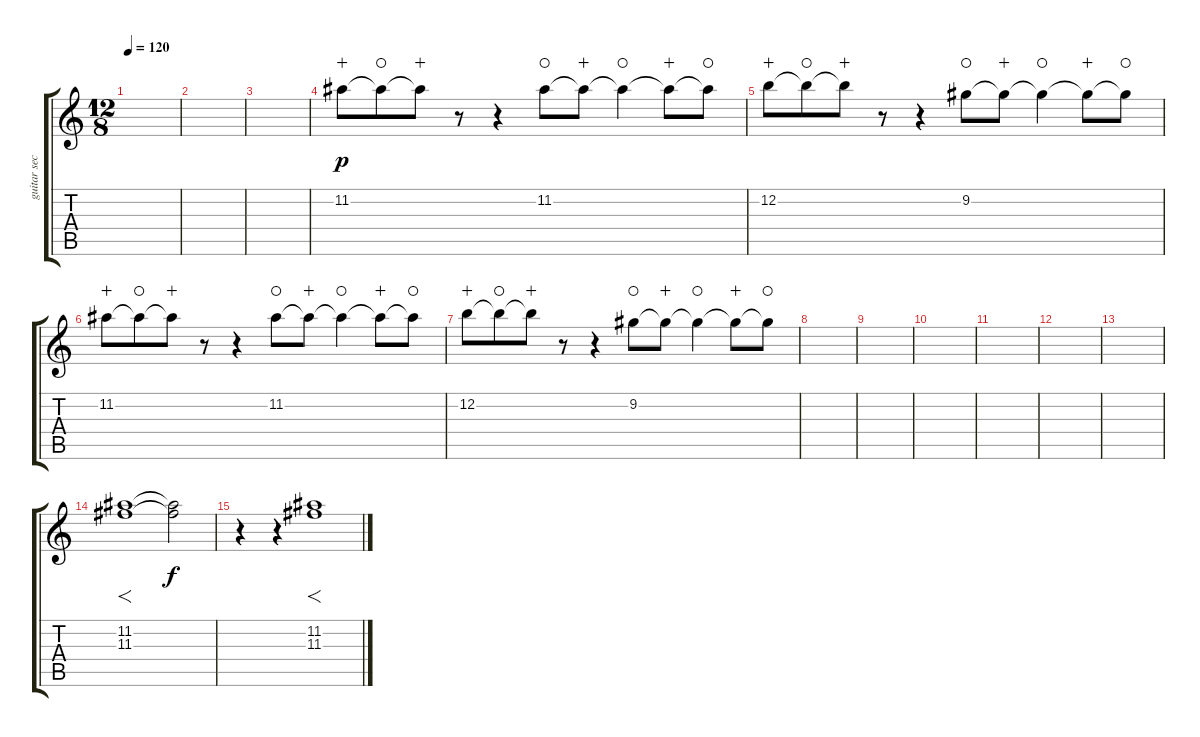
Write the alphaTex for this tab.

\track ("guitar secundairy effects" "guitar sec") {instrument overdrivenguitar}
\staff {score tabs}
\tuning (E4 B3 G3 D3 A2 E2) {hide}
\ts (12 8)
\tempo 120
\clef g2
\ks c
|
|
|
11.2.8{dy p wahc} 11.2{t}.8{waho} 11.2{t}.8{wahc} r.8 r.4 11.2.8{waho} 11.2{t}.8{wahc} 11.2{t}.4{waho} 11.2{t}.8{wahc} 11.2{t}.8{waho} |
12.2.8{wahc} 12.2{t}.8{waho} 12.2{t}.8{wahc} r.8 r.4 9.2.8{waho} 9.2{t}.8{wahc} 9.2{t}.4{waho} 9.2{t}.8{wahc} 9.2{t}.8{waho} |
11.2.8{wahc} 11.2{t}.8{waho} 11.2{t}.8{wahc} r.8 r.4 11.2.8{waho} 11.2{t}.8{wahc} 11.2{t}.4{waho} 11.2{t}.8{wahc} 11.2{t}.8{waho} |
12.2.8{wahc} 12.2{t}.8{waho} 12.2{t}.8{wahc} r.8 r.4 9.2.8{waho} 9.2{t}.8{wahc} 9.2{t}.4{waho} 9.2{t}.8{wahc} 9.2{t}.8{waho} |
|
|
|
|
|
|
(11.2 11.3).1{f} (11.2{t} 11.3{t}).2{dy f} |
r.4 r.4 (11.2 11.3).1{f}
